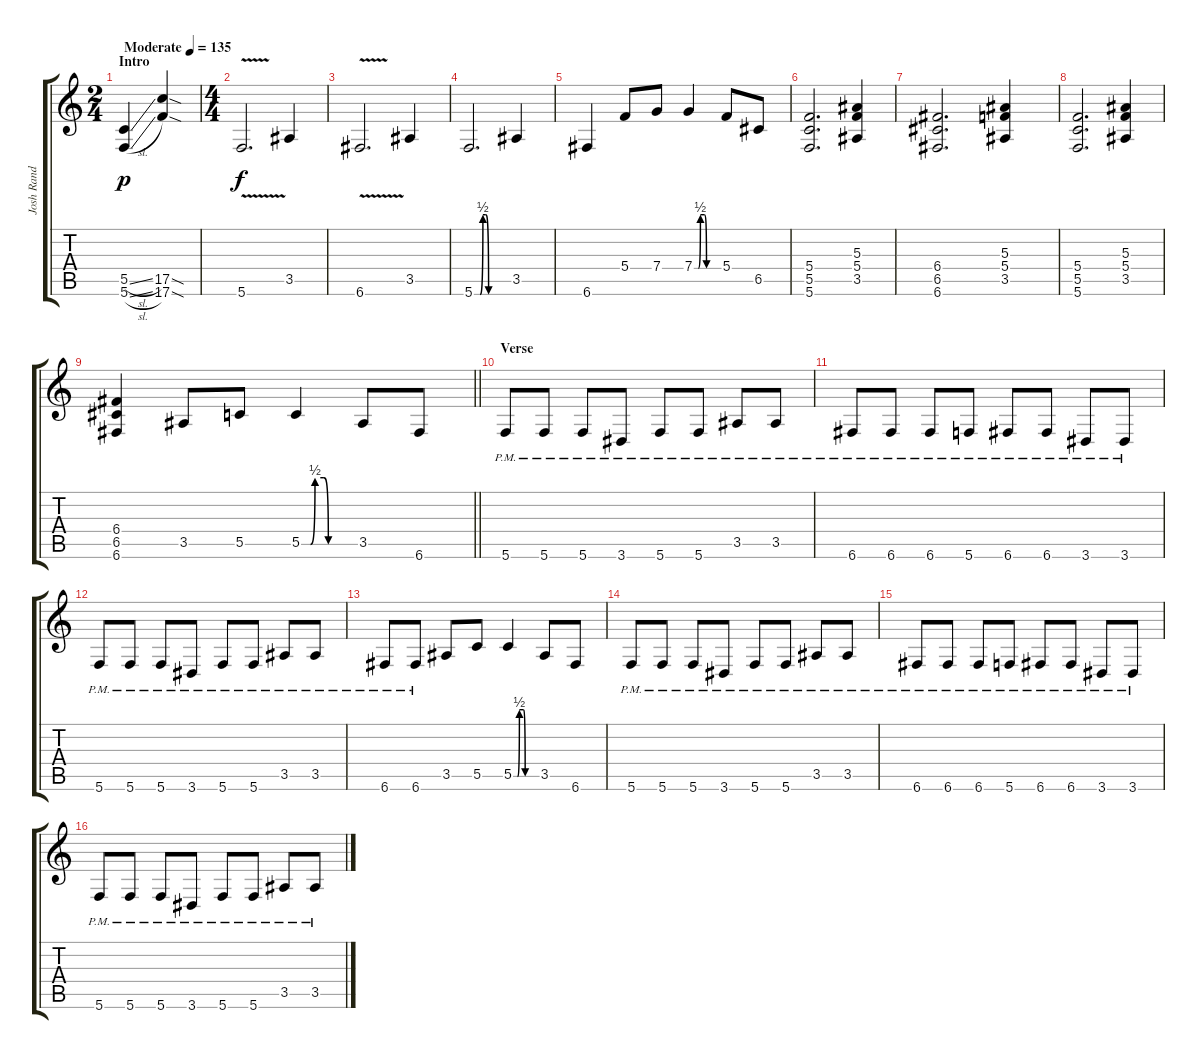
\track ("Josh Rand Lead Guitar" "Josh Rand ") {instrument distortionguitar}
\staff {score tabs}
\tuning (D4 A3 F3 C3 G2 C2) {hide}
\ts (2 4)
\section ("" "Intro")
\tempo (135 "Moderate")
\clef g2
\ks c
(5.5{sl} 5.6{sl}).4{dy p instrument distortionguitar} (17.5{sod} 17.6{sod}).4 |
\ts (4 4)
5.6{v}.2{d dy f} 3.5.4 |
6.6{v}.2{d} 3.5.4 |
5.6{be (custom 0 0 10 0 15 2 20 2 25 0 60 0)}.2{d} 3.5.4 |
6.6.4 5.4.8 7.4.8 7.4{be (custom 0 0 10 0 15 2 25 2 30 0 60 0)}.4 5.4.8 6.5.8 |
(5.4 5.5 5.6).2{d} (5.3 5.4 3.5).4 |
(6.4 6.5 6.6).2{d} (5.3 5.4 3.5).4 |
(5.4 5.5 5.6).2{d} (5.3 5.4 3.5).4 |
\barLineRight lightlight
(6.4 6.5 6.6).4 3.5.8 5.5.8 5.5{be (custom 0 0 10 0 15 2 25 2 30 0 60 0)}.4 3.5.8 6.6.8 |
\section ("" "Verse")
5.6{pm}.8 5.6{pm}.8 5.6{pm}.8 3.6{pm}.8 5.6{pm}.8 5.6{pm}.8 3.5{pm}.8 3.5{pm}.8 |
6.6{pm}.8 6.6{pm}.8 6.6{pm}.8 5.6{pm}.8 6.6{pm}.8 6.6{pm}.8 3.6{pm}.8 3.6{pm}.8 |
5.6{pm}.8 5.6{pm}.8 5.6{pm}.8 3.6{pm}.8 5.6{pm}.8 5.6{pm}.8 3.5{pm}.8 3.5{pm}.8 |
6.6{pm}.8 6.6{pm}.8 3.5.8 5.5.8 5.5{be (custom 0 0 10 0 15 2 25 2 30 0 60 0)}.4 3.5.8 6.6.8 |
5.6{pm}.8 5.6{pm}.8 5.6{pm}.8 3.6{pm}.8 5.6{pm}.8 5.6{pm}.8 3.5{pm}.8 3.5{pm}.8 |
6.6{pm}.8 6.6{pm}.8 6.6{pm}.8 5.6{pm}.8 6.6{pm}.8 6.6{pm}.8 3.6{pm}.8 3.6{pm}.8 |
5.6{pm}.8 5.6{pm}.8 5.6{pm}.8 3.6{pm}.8 5.6{pm}.8 5.6{pm}.8 3.5{pm}.8 3.5{pm}.8
